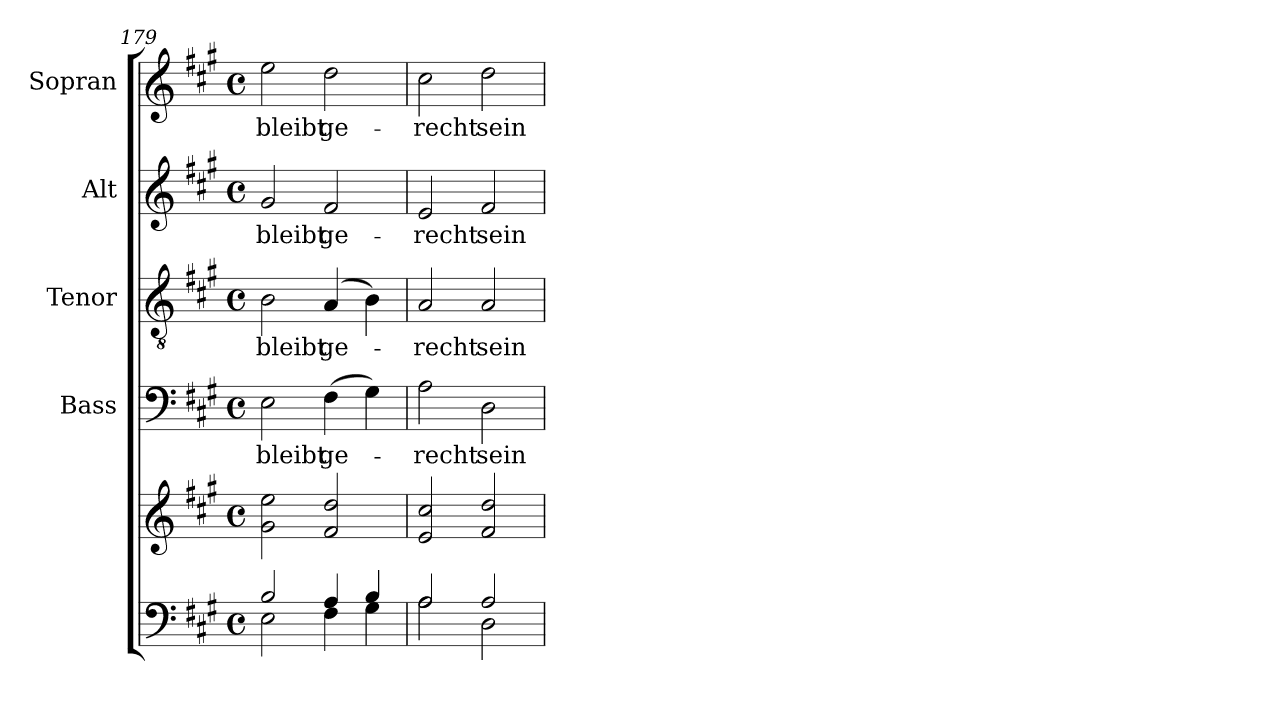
**kern	**kern	**kern	**text	**kern	**text	**kern	**text	**kern	**text
*part5	*part5	*part4	*part4	*part3	*part3	*part2	*part2	*part1	*part1
*staff6	*staff5	*staff4	*staff4	*staff3	*staff3	*staff2	*staff2	*staff1	*staff1
*	*	*I"Bass	*	*I"Tenor	*	*I"Alt	*	*I"Sopran	*
*	*	*I'B.	*	*I'T.	*	*I'A.	*	*I'S.	*
*clefF4	*clefG2	*clefF4	*	*clefGv2	*	*clefG2	*	*clefG2	*
*k[f#c#g#]	*k[f#c#g#]	*k[f#c#g#]	*	*k[f#c#g#]	*	*k[f#c#g#]	*	*k[f#c#g#]	*
*A:	*A:	*A:	*	*A:	*	*A:	*	*A:	*
*M4/4	*M4/4	*M4/4	*	*M4/4	*	*M4/4	*	*M4/4	*
*met(c)	*met(c)	*met(c)	*	*met(c)	*	*met(c)	*	*met(c)	*
=179	=179	=179	=179	=179	=179	=179	=179	=179	=179
*^	*	*	*	*	*	*	*	*	*
!	!	!	!	!LO:LY:b	!	!LO:LY:b	!	!LO:LY:b	!	!LO:LY:b
2B/	2E\	2g#\ 2ee\	2E\	bleibt	2B\	bleibt	2g#/	bleibt	2ee\	bleibt
!	!	!	!	!LO:LY:b	!	!LO:LY:b	!	!LO:LY:b	!	!LO:LY:b
4A/	4F#\	2f#/ 2dd/	(>4F#\	ge-	(4A/	ge-	2f#/	ge-	2dd\	ge-
4B/	4G#\	.	4G#\)	.	4B\)	.	.	.	.	.
=180	=180	=180	=180	=180	=180	=180	=180	=180	=180	=180
!	!	!	!	!LO:LY:b	!	!LO:LY:b	!	!LO:LY:b	!	!LO:LY:b
2A/	2A\	2e/ 2cc#/	2A\	-recht	2A/	-recht	2e/	-recht	2cc#\	-recht
!	!	!	!	!LO:LY:b	!	!LO:LY:b	!	!LO:LY:b	!	!LO:LY:b
2A/	2D\	2f#/ 2dd/	2D\	sein	2A/	sein	2f#/	sein	2dd\	sein
*v	*v	*	*	*	*	*	*	*	*	*
=	=	=	=	=	=	=	=	=	=
*-	*-	*-	*-	*-	*-	*-	*-	*-	*-
